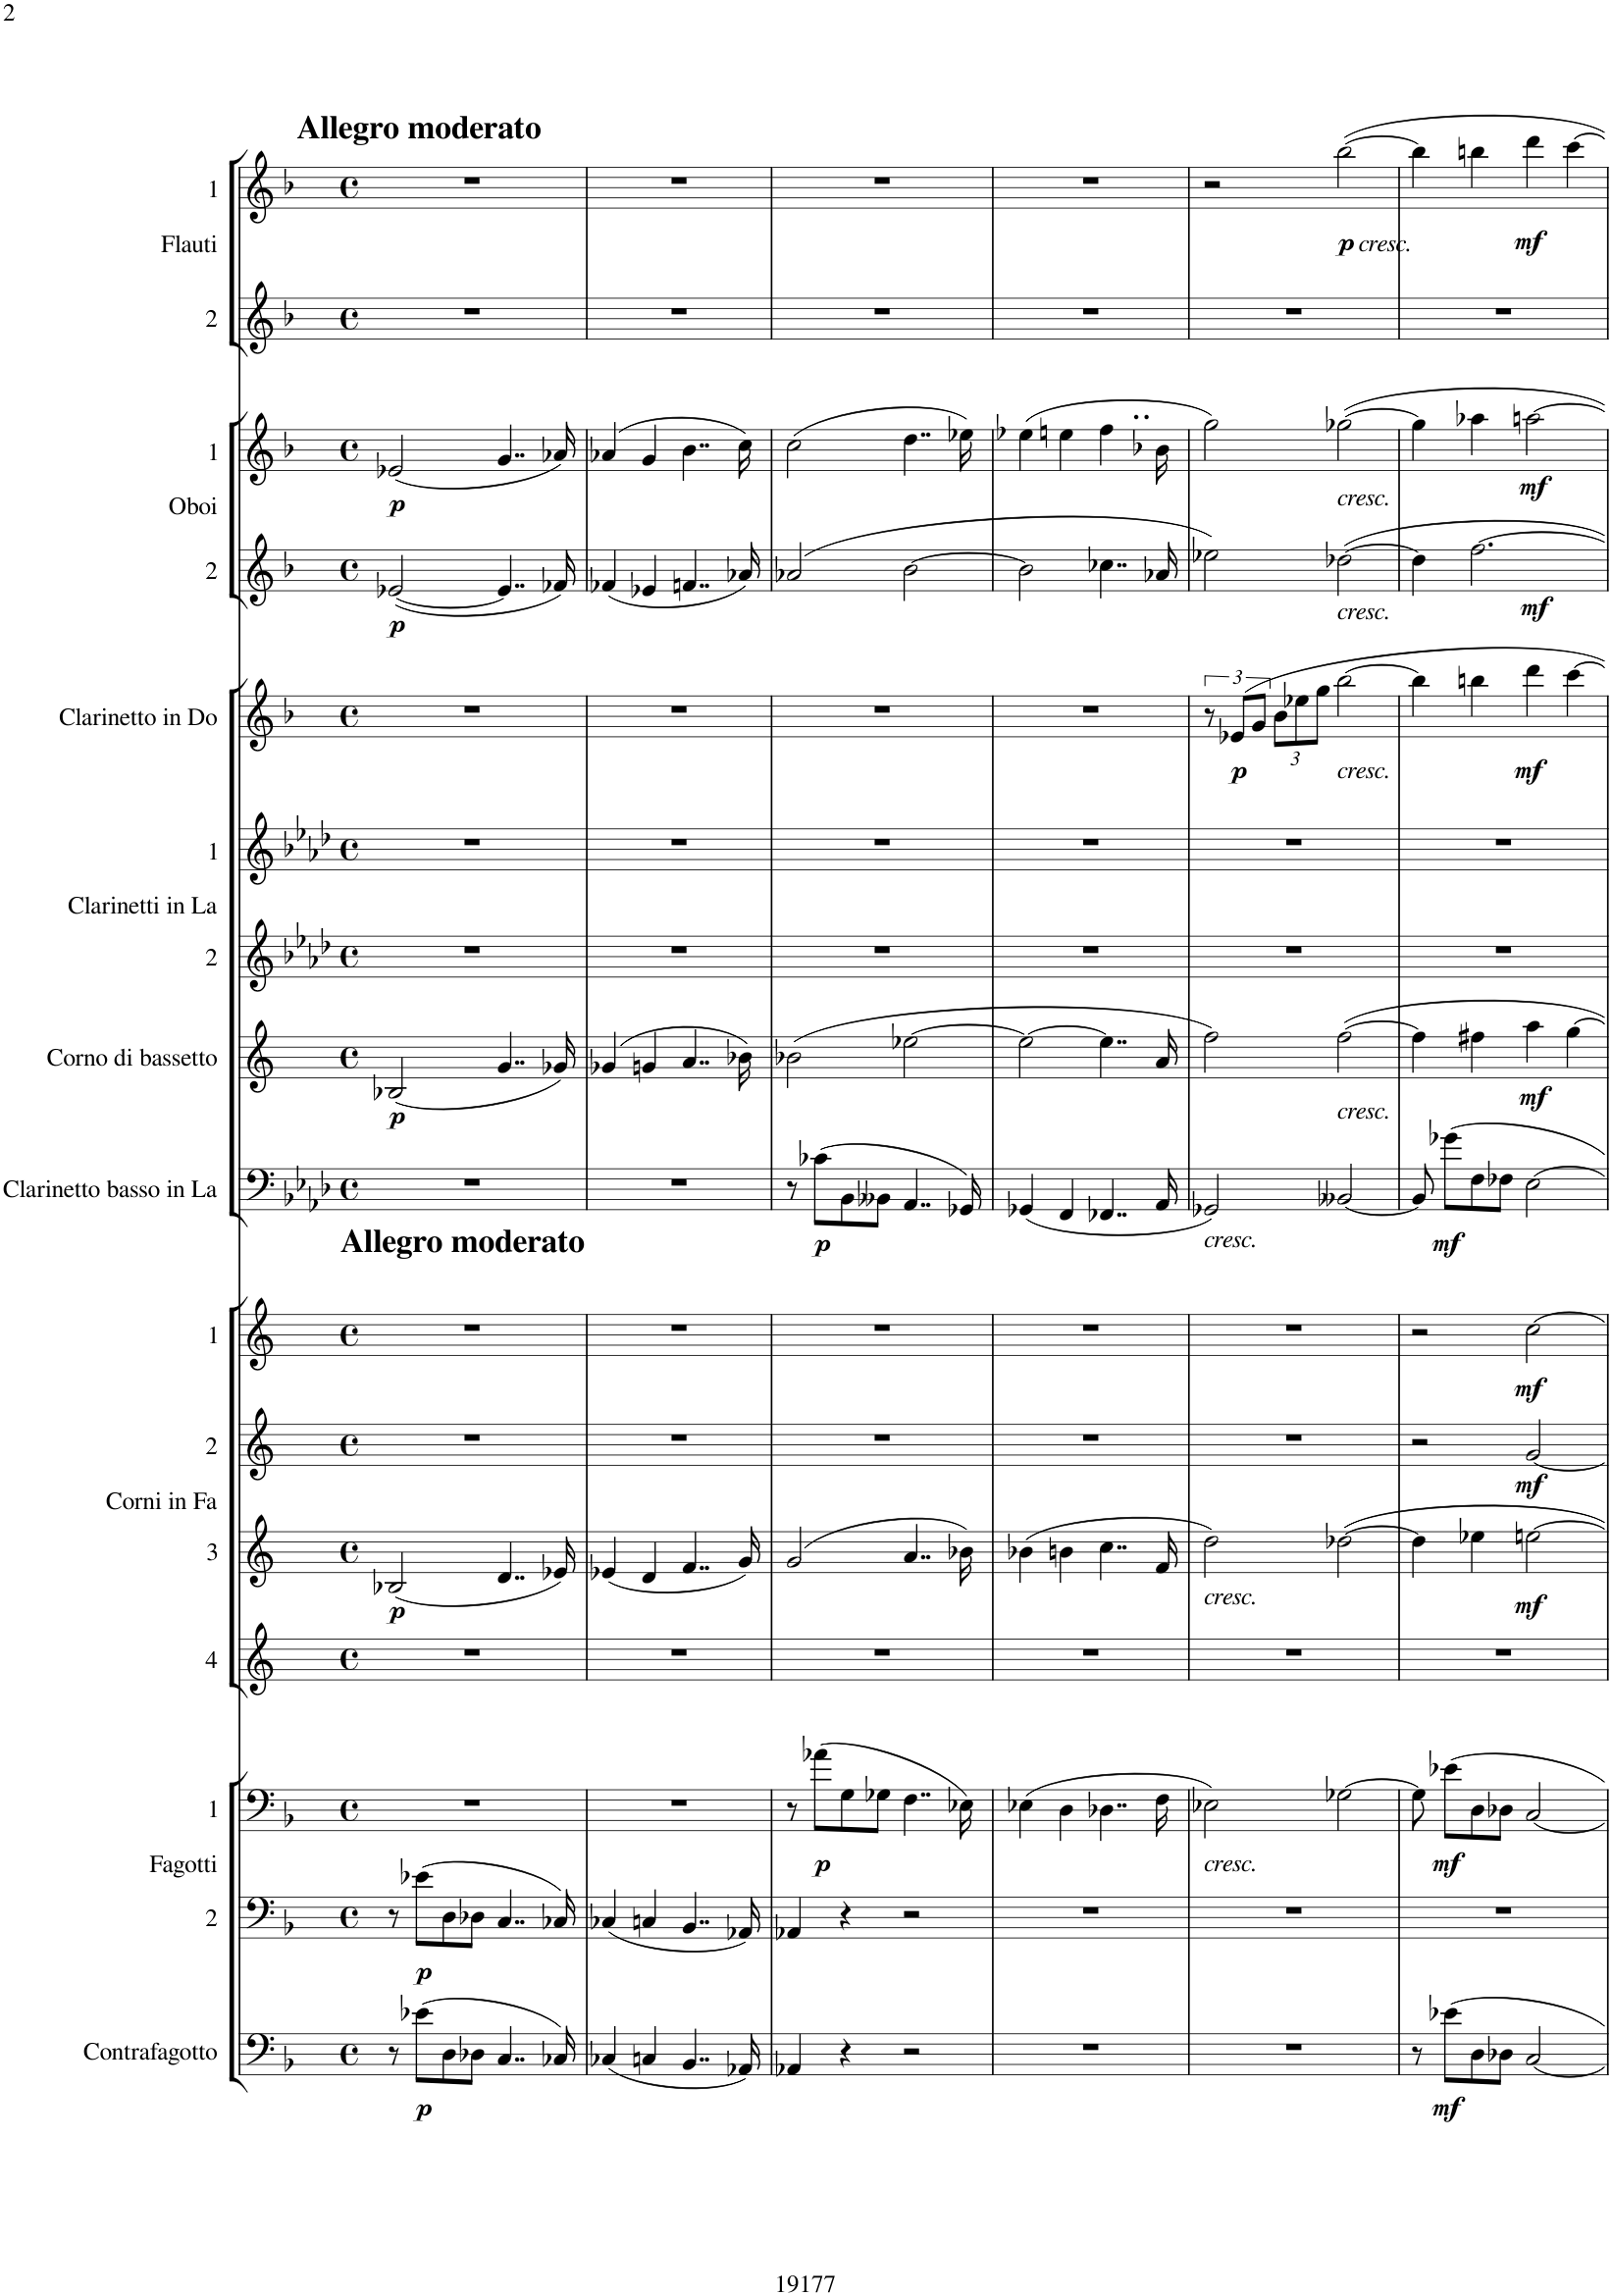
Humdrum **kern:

**kern	**dynam	**kern	**dynam	**kern	**dynam	**kern	**kern	**dynam	**kern	**dynam	**kern	**dynam	**kern	**dynam	**kern	**dynam	**kern	**kern	**kern	**dynam	**kern	**dynam	**kern	**dynam	**kern	**kern	**dynam
*part16	*part16	*part15	*part15	*part14	*part14	*part13	*part12	*part12	*part11	*part11	*part10	*part10	*part9	*part9	*part8	*part8	*part7	*part6	*part5	*part5	*part4	*part4	*part3	*part3	*part2	*part1	*part1
*staff16	*staff16	*staff15	*staff15	*staff14	*staff14	*staff13	*staff12	*staff12	*staff11	*staff11	*staff10	*staff10	*staff9	*staff9	*staff8	*staff8	*staff7	*staff6	*staff5	*staff5	*staff4	*staff4	*staff3	*staff3	*staff2	*staff1	*staff1
*I"Contrafagotto	*	*I"2	*	*I"1  Fagotti	*	*I"4	*I"3	*	*I"2  Corni in Fa	*	*I"1	*	*I"Clarinetto basso in La	*	*I"Corno di bassetto	*	*I"2	*I"1  Clarinetti in La	*I"Clarinetto in Do	*	*I"2	*	*I"1  Oboi	*	*I"2	*I"1  Flauti	*
*I'C.Fg.	*	*	*	*I'1  Fg.	*	*	*	*	*I'2  Cor. in Fa	*	*	*	*I'Cl. bas. in La	*	*I'Cor. di bast.	*	*	*I'1  Cl. in La	*I'Cl. in Do	*	*	*	*I'1  Ob.	*	*	*I'1  Fl.	*
*clefF4	*	*clefF4	*	*clefF4	*	*clefG2	*clefG2	*	*clefG2	*	*clefG2	*	*clefF4	*	*clefG2	*	*clefG2	*clefG2	*clefG2	*	*clefG2	*	*clefG2	*	*clefG2	*clefG2	*
*Trd7c12	*	*	*	*	*	*Trd4c7	*Trd4c7	*	*Trd4c7	*	*Trd4c7	*	*Trd2c3	*	*Trd4c7	*	*Trd2c3	*Trd2c3	*Trd1c2	*	*	*	*	*	*	*	*
*k[b-]	*	*k[b-]	*	*k[b-]	*	*k[]	*k[]	*	*k[]	*	*k[]	*	*k[b-e-a-d-]	*	*k[]	*	*k[b-e-a-d-]	*k[b-e-a-d-]	*k[b-]	*	*k[b-]	*	*k[b-]	*	*k[b-]	*k[b-]	*
*M4/4	*	*M4/4	*	*M4/4	*	*M4/4	*M4/4	*	*M4/4	*	*M4/4	*	*M4/4	*	*M4/4	*	*M4/4	*M4/4	*M4/4	*	*M4/4	*	*M4/4	*	*M4/4	*M4/4	*
*met(c)	*	*met(c)	*	*met(c)	*	*met(c)	*met(c)	*	*met(c)	*	*met(c)	*	*met(c)	*	*met(c)	*	*met(c)	*met(c)	*met(c)	*	*met(c)	*	*met(c)	*	*met(c)	*met(c)	*
=1	=1	=1	=1	=1	=1	=1	=1	=1	=1	=1	=1	=1	=1	=1	=1	=1	=1	=1	=1	=1	=1	=1	=1	=1	=1	=1	=1
!	!	!	!	!	!	!	!	!	!	!	!	!	!	!	!	!	!	!	!	!	!	!	!	!	!	!LO:TX:a:B:t=Allegro moderato	!
!	!	!	!	!	!	!	!	!	!	!	!LO:TX:a:B:t=Allegro moderato	!	!	!	!	!	!	!	!	!	!	!	!	!	!	!	!
!	!	!	!	!	!	!	!	!LO:DY:b	!	!	!	!	!	!	!	!LO:DY:b	!	!	!	!	!	!LO:DY:b	!	!LO:DY:b	!	!	!
8r	.	8r	.	1r	.	1r	(2B-X/	p	1r	.	1r	.	1r	.	(2B-X/	p	1r	1r	1r	.	([2e-X/	p	(2e-X/	p	1r	1r	.
!	!LO:DY:b	!	!LO:DY:b	!	!	!	!	!	!	!	!	!	!	!	!	!	!	!	!	!	!	!	!	!	!	!	!
(8e-X\L	p	(8e-X\L	p	.	.	.	.	.	.	.	.	.	.	.	.	.	.	.	.	.	.	.	.	.	.	.	.
8D\	.	8D\	.	.	.	.	.	.	.	.	.	.	.	.	.	.	.	.	.	.	.	.	.	.	.	.	.
8D-X\J	.	8D-X\J	.	.	.	.	.	.	.	.	.	.	.	.	.	.	.	.	.	.	.	.	.	.	.	.	.
4..C/	.	4..C/	.	.	.	.	4..d/	.	.	.	.	.	.	.	4..g/	.	.	.	.	.	4..e-/]	.	4..g/	.	.	.	.
16C-X/)	.	16C-X/)	.	.	.	.	16e-X/)	.	.	.	.	.	.	.	16g-X/)	.	.	.	.	.	16f-X/)	.	16a-X/)	.	.	.	.
=2	=2	=2	=2	=2	=2	=2	=2	=2	=2	=2	=2	=2	=2	=2	=2	=2	=2	=2	=2	=2	=2	=2	=2	=2	=2	=2	=2
(4C-X/	.	(4C-X/	.	1r	.	1r	(4e-X/	.	1r	.	1r	.	1r	.	(4g-X/	.	1r	1r	1r	.	(4f-X/	.	(4a-X/	.	1r	1r	.
4Cn/	.	4Cn/	.	.	.	.	4d/	.	.	.	.	.	.	.	4gn/	.	.	.	.	.	4e-X/	.	4g/	.	.	.	.
4..BB-/	.	4..BB-/	.	.	.	.	4..f/	.	.	.	.	.	.	.	4..a/	.	.	.	.	.	4..fn/	.	4..b-\	.	.	.	.
16AA-X/)	.	16AA-X/)	.	.	.	.	16g/)	.	.	.	.	.	.	.	16b-X\)	.	.	.	.	.	16a-X/)	.	16cc\)	.	.	.	.
=3	=3	=3	=3	=3	=3	=3	=3	=3	=3	=3	=3	=3	=3	=3	=3	=3	=3	=3	=3	=3	=3	=3	=3	=3	=3	=3	=3
4AA-X/	.	4AA-X/	.	8r	.	1r	(2g/	.	1r	.	1r	.	8r	.	(2b-X\	.	1r	1r	1r	.	(2a-X/	.	(2cc\	.	1r	1r	.
!	!	!	!	!	!LO:DY:b	!	!	!	!	!	!	!	!	!LO:DY:b	!	!	!	!	!	!	!	!	!	!	!	!	!
.	.	.	.	(8a-X\L	p	.	.	.	.	.	.	.	(8c-X\L	p	.	.	.	.	.	.	.	.	.	.	.	.	.
4r	.	4r	.	8G\	.	.	.	.	.	.	.	.	8BB-\	.	.	.	.	.	.	.	.	.	.	.	.	.	.
.	.	.	.	8G-X\J	.	.	.	.	.	.	.	.	8BB--X\J	.	.	.	.	.	.	.	.	.	.	.	.	.	.
2r	.	2r	.	4..F\	.	.	4..a/	.	.	.	.	.	4..AA-/	.	[2ee-X\	.	.	.	.	.	[2b-\	.	4..dd\	.	.	.	.
.	.	.	.	16E-X\)	.	.	16b-X\)	.	.	.	.	.	16GG-X/)	.	.	.	.	.	.	.	.	.	16ee-X\)	.	.	.	.
=4	=4	=4	=4	=4	=4	=4	=4	=4	=4	=4	=4	=4	=4	=4	=4	=4	=4	=4	=4	=4	=4	=4	=4	=4	=4	=4	=4
1r	.	1r	.	(4E-X\	.	1r	(4b-X\	.	1r	.	1r	.	(4GG-X/	.	2ee-\_	.	1r	1r	1r	.	2b-\]	.	(4ee-X\	.	1r	1r	.
.	.	.	.	4D\	.	.	4bn\	.	.	.	.	.	4FF/	.	.	.	.	.	.	.	.	.	4een\	.	.	.	.
.	.	.	.	4..D-X\	.	.	4..cc\	.	.	.	.	.	4..FF-X/	.	4..ee-\]	.	.	.	.	.	4..cc-X\	.	4..ff\	.	.	.	.
.	.	.	.	16F\	.	.	16f/	.	.	.	.	.	16AA-/	.	16a/	.	.	.	.	.	16a-X/	.	16b-X\	.	.	.	.
=5	=5	=5	=5	=5	=5	=5	=5	=5	=5	=5	=5	=5	=5	=5	=5	=5	=5	=5	=5	=5	=5	=5	=5	=5	=5	=5	=5
!	!	!	!	!	!	!	!	!	!	!	!	!	!LO:TX:b:i:t=cresc.	!	!	!	!	!	!	!	!	!	!	!	!	!	!
!	!	!	!	!	!	!	!LO:TX:b:i:t=cresc.	!	!	!	!	!	!	!	!	!	!	!	!	!	!	!	!	!	!	!	!
!	!	!	!	!LO:TX:b:i:t=cresc.	!	!	!	!	!	!	!	!	!	!	!	!	!	!	!	!	!	!	!	!	!	!	!
1r	.	1r	.	2E-X\)	.	1r	2dd\)	.	1r	.	1r	.	2GG-X/)	.	2ff\)	.	1r	1r	12r	.	2ee-X\)	.	2gg\)	.	1r	2r	.
!	!	!	!	!	!	!	!	!	!	!	!	!	!	!	!	!	!	!	!	!LO:DY:b	!	!	!	!	!	!	!
.	.	.	.	.	.	.	.	.	.	.	.	.	.	.	.	.	.	.	12e-X/L	p	.	.	.	.	.	.	.
.	.	.	.	.	.	.	.	.	.	.	.	.	.	.	.	.	.	.	12g/J	.	.	.	.	.	.	.	.
*	*	*	*	*	*	*	*	*	*	*	*	*	*	*	*	*	*	*	*Xbrackettup	*	*	*	*	*	*	*	*
.	.	.	.	.	.	.	.	.	.	.	.	.	.	.	.	.	.	.	12b-\L	.	.	.	.	.	.	.	.
.	.	.	.	.	.	.	.	.	.	.	.	.	.	.	.	.	.	.	12ee-X\	.	.	.	.	.	.	.	.
.	.	.	.	.	.	.	.	.	.	.	.	.	.	.	.	.	.	.	12gg\J	.	.	.	.	.	.	.	.
!	!	!	!	!	!	!	!	!	!	!	!	!	!	!	!	!	!	!	!	!	!	!	!	!	!	!LO:TX:b:i:t=cresc.	!
!	!	!	!	!	!	!	!	!	!	!	!	!	!	!	!	!	!	!	!	!	!	!	!LO:TX:b:i:t=cresc.	!	!	!	!
!	!	!	!	!	!	!	!	!	!	!	!	!	!	!	!	!	!	!	!	!	!LO:TX:b:i:t=cresc.	!	!	!	!	!	!
!	!	!	!	!	!	!	!	!	!	!	!	!	!	!	!	!	!	!	!LO:TX:b:i:t=cresc.	!	!	!	!	!	!	!	!
!	!	!	!	!	!	!	!	!	!	!	!	!	!	!	!LO:TX:b:i:t=cresc.	!	!	!	!	!	!	!	!	!	!	!	!
!	!	!	!	!	!	!	!	!	!	!	!	!	!	!	!	!	!	!	!	!	!	!	!	!	!	!	!LO:DY:b
.	.	.	.	[2G-X\	.	.	[2dd-X\	.	.	.	.	.	[2BB--X/	.	[2ff\	.	.	.	[2bb-\	.	[2dd-X\	.	[2gg-X\	.	.	[2bb-\	p
=6	=6	=6	=6	=6	=6	=6	=6	=6	=6	=6	=6	=6	=6	=6	=6	=6	=6	=6	=6	=6	=6	=6	=6	=6	=6	=6	=6
*	*	*	*	*	*	*	*	*	*	*	*	*	*	*	*	*	*	*	*	*	*^	*	*	*	*	*	*
8r	.	1r	.	8G-\]	.	1r	4dd-\]	.	2r	.	2r	.	8BB--/]	.	4ff\]	.	1r	1r	4bb-\]	.	4dd-\]	2ryy	.	4gg-\]	.	1r	4bb-\]	.
!	!LO:DY:b	!	!	!	!LO:DY:b	!	!	!	!	!	!	!	!	!LO:DY:b	!	!	!	!	!	!	!	!	!	!	!	!	!	!
8e-X\L	mf	.	.	8e-X\L	mf	.	.	.	.	.	.	.	8g-X\L	mf	.	.	.	.	.	.	.	.	.	.	.	.	.	.
8D\	.	.	.	8D\	.	.	4ee-X\	.	.	.	.	.	8F\	.	4ff#X\	.	.	.	4bbn\	.	[2.ff\	.	.	4aa-X\	.	.	4bbn\	.
8D-X\J	.	.	.	8D-X\J	.	.	.	.	.	.	.	.	8F-X\J	.	.	.	.	.	.	.	.	.	.	.	.	.	.	.
!	!	!	!	!	!	!	!	!LO:DY:b	!	!LO:DY:b	!	!LO:DY:b	!	!	!	!LO:DY:b	!	!	!	!LO:DY:b	!	!	!LO:DY:b	!	!LO:DY:b	!	!	!LO:DY:b
[2C/	.	.	.	[2C/	.	.	[2een\	mf	[2g/	mf	[2cc\	mf	[2E-\	.	4aa\	mf	.	.	4ddd\	mf	.	2ryy	mf	[2aan\	mf	.	4ddd\	mf
.	.	.	.	.	.	.	.	.	.	.	.	.	.	.	[4gg\	.	.	.	[4ccc\	.	.	.	.	.	.	.	[4ccc\	.
*	*	*	*	*	*	*	*	*	*	*	*	*	*	*	*	*	*	*	*	*	*v	*v	*	*	*	*	*	*
=	=	=	=	=	=	=	=	=	=	=	=	=	=	=	=	=	=	=	=	=	=	=	=	=	=	=	=
*-	*-	*-	*-	*-	*-	*-	*-	*-	*-	*-	*-	*-	*-	*-	*-	*-	*-	*-	*-	*-	*-	*-	*-	*-	*-	*-	*-
